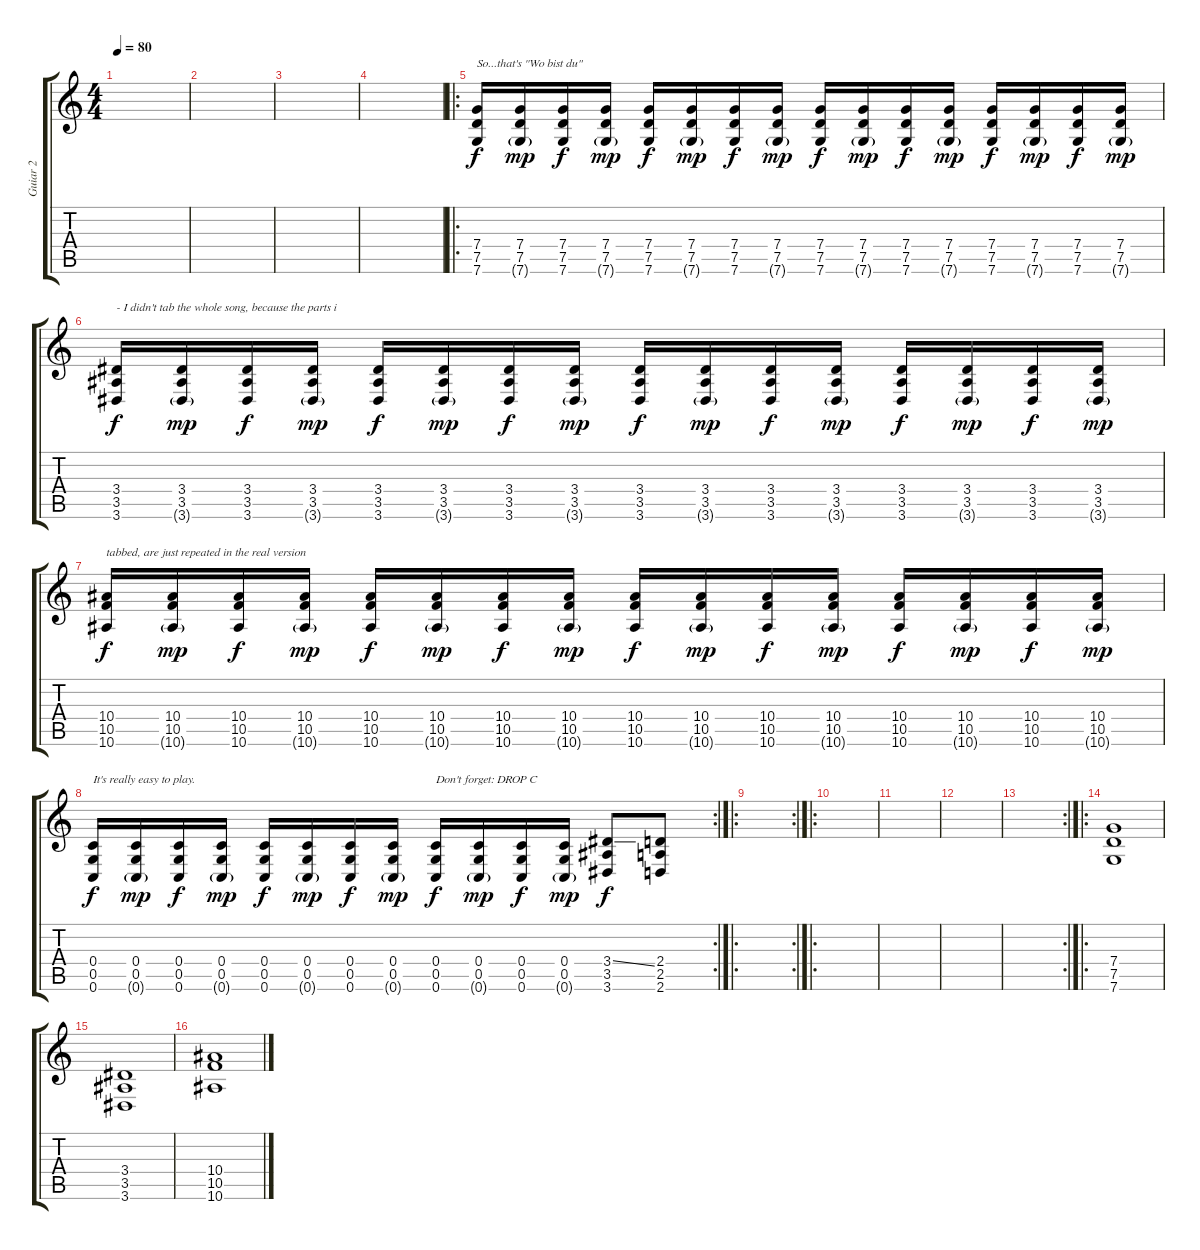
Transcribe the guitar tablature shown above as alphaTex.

\track ("Guiar 2" "Guiar 2") {instrument overdrivenguitar}
\staff {score tabs}
\tuning (D4 A3 F3 C3 G2 C2) {hide}
\ts (4 4)
\section ("" "")
\tempo 80
\clef g2
\ks c
|
|
|
|
\ro
(7.4 7.5 7.6).16{txt "So...that's \"Wo bist du\"" lyrics (0 "") lyrics (1 "") lyrics (2 "") lyrics (3 "") lyrics (4 "")} (7.4 7.5 7.6{g}).16{dy mp} (7.4 7.5 7.6).16{dy f} (7.4 7.5 7.6{g}).16{dy mp} (7.4 7.5 7.6).16{dy f} (7.4 7.5 7.6{g}).16{dy mp} (7.4 7.5 7.6).16{dy f} (7.4 7.5 7.6{g}).16{dy mp} (7.4 7.5 7.6).16{dy f} (7.4 7.5 7.6{g}).16{dy mp} (7.4 7.5 7.6).16{dy f} (7.4 7.5 7.6{g}).16{dy mp} (7.4 7.5 7.6).16{dy f} (7.4 7.5 7.6{g}).16{dy mp} (7.4 7.5 7.6).16{dy f} (7.4 7.5 7.6{g}).16{dy mp} |
(3.4 3.5 3.6).16{txt "- I didn't tab the whole song, because the parts i" dy f} (3.4 3.5 3.6{g}).16{dy mp} (3.4 3.5 3.6).16{dy f} (3.4 3.5 3.6{g}).16{dy mp} (3.4 3.5 3.6).16{dy f} (3.4 3.5 3.6{g}).16{dy mp} (3.4 3.5 3.6).16{dy f} (3.4 3.5 3.6{g}).16{dy mp} (3.4 3.5 3.6).16{dy f} (3.4 3.5 3.6{g}).16{dy mp} (3.4 3.5 3.6).16{dy f} (3.4 3.5 3.6{g}).16{dy mp} (3.4 3.5 3.6).16{dy f} (3.4 3.5 3.6{g}).16{dy mp} (3.4 3.5 3.6).16{dy f} (3.4 3.5 3.6{g}).16{dy mp} |
(10.4 10.5 10.6).16{txt "tabbed, are just repeated in the real version" dy f} (10.4 10.5 10.6{g}).16{dy mp} (10.4 10.5 10.6).16{dy f} (10.4 10.5 10.6{g}).16{dy mp} (10.4 10.5 10.6).16{dy f} (10.4 10.5 10.6{g}).16{dy mp} (10.4 10.5 10.6).16{dy f} (10.4 10.5 10.6{g}).16{dy mp} (10.4 10.5 10.6).16{dy f} (10.4 10.5 10.6{g}).16{dy mp} (10.4 10.5 10.6).16{dy f} (10.4 10.5 10.6{g}).16{dy mp} (10.4 10.5 10.6).16{dy f} (10.4 10.5 10.6{g}).16{dy mp} (10.4 10.5 10.6).16{dy f} (10.4 10.5 10.6{g}).16{dy mp} |
\rc 2
(0.4 0.5 0.6).16{txt "It's really easy to play." dy f} (0.4 0.5 0.6{g}).16{dy mp} (0.4 0.5 0.6).16{dy f} (0.4 0.5 0.6{g}).16{dy mp} (0.4 0.5 0.6).16{dy f} (0.4 0.5 0.6{g}).16{dy mp} (0.4 0.5 0.6).16{dy f} (0.4 0.5 0.6{g}).16{dy mp} (0.4 0.5 0.6).16{txt "Don't forget: DROP C" dy f} (0.4 0.5 0.6{g}).16{dy mp} (0.4 0.5 0.6).16{dy f} (0.4 0.5 0.6{g}).16{dy mp} (3.4{ss} 3.5 3.6).8{dy f} (2.4 2.5 2.6).8 |
\ro
\rc 2
|
\ro
|
|
|
\rc 2
|
\ro
(7.4 7.5 7.6).1{volume 8} |
(3.4 3.5 3.6).1{volume 8} |
(10.4 10.5 10.6).1{volume 8}
